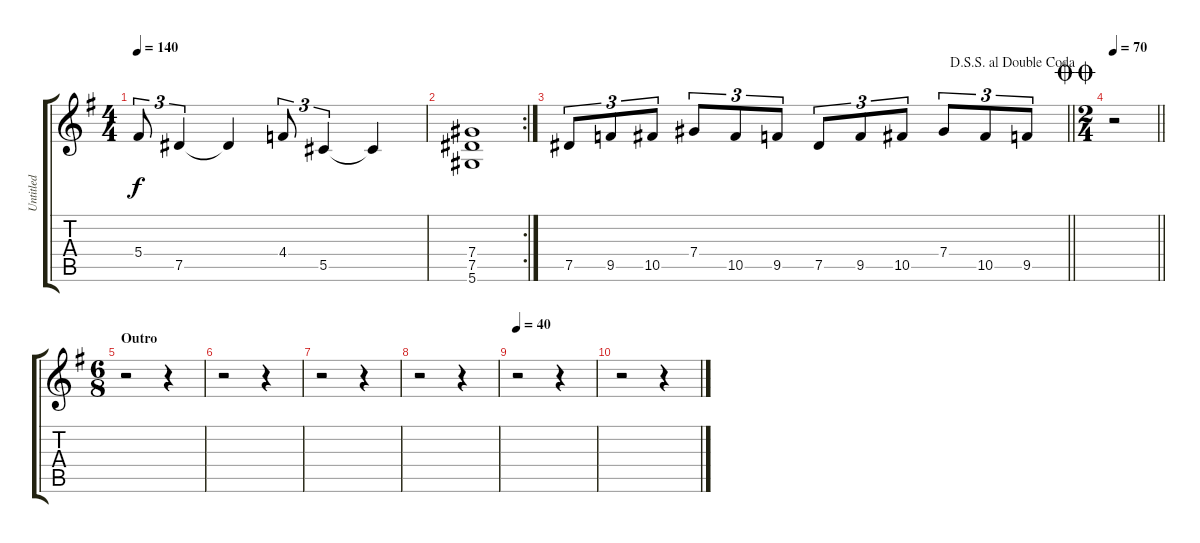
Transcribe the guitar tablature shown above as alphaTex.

\track ("Untitled" "Untitled") {instrument distortionguitar}
\staff {score tabs}
\tuning (Eb4 Bb3 Gb3 Db3 Ab2 Eb2) {hide}
\ts (4 4)
\tempo 140
\clef g2
\ks g
5.4.8{tu (3 2) dy f} 7.5.4{tu (3 2)} 7.5{t}.4 4.4.8{tu (3 2)} 5.5.4{tu (3 2)} 5.5{t}.4 |
\rc 2
(7.4 7.5 5.6).1 |
\jump dalsegnosegnoaldoublecoda
\barLineRight lightlight
7.5.8{tu (3 2)} 9.5.8{tu (3 2)} 10.5.8{tu (3 2)} 7.4.8{tu (3 2)} 10.5.8{tu (3 2)} 9.5.8{tu (3 2)} 7.5.8{tu (3 2)} 9.5.8{tu (3 2)} 10.5.8{tu (3 2)} 7.4.8{tu (3 2)} 10.5.8{tu (3 2)} 9.5.8{tu (3 2)} |
\ts (2 4)
\jump doublecoda
\tempo 70
\barLineRight lightlight
r.2 |
\ts (6 8)
\section ("" "Outro")
r.2 r.4 |
r.2 r.4 |
r.2 r.4 |
r.2 r.4 |
\tempo 40
r.2 r.4 |
r.2 r.4
